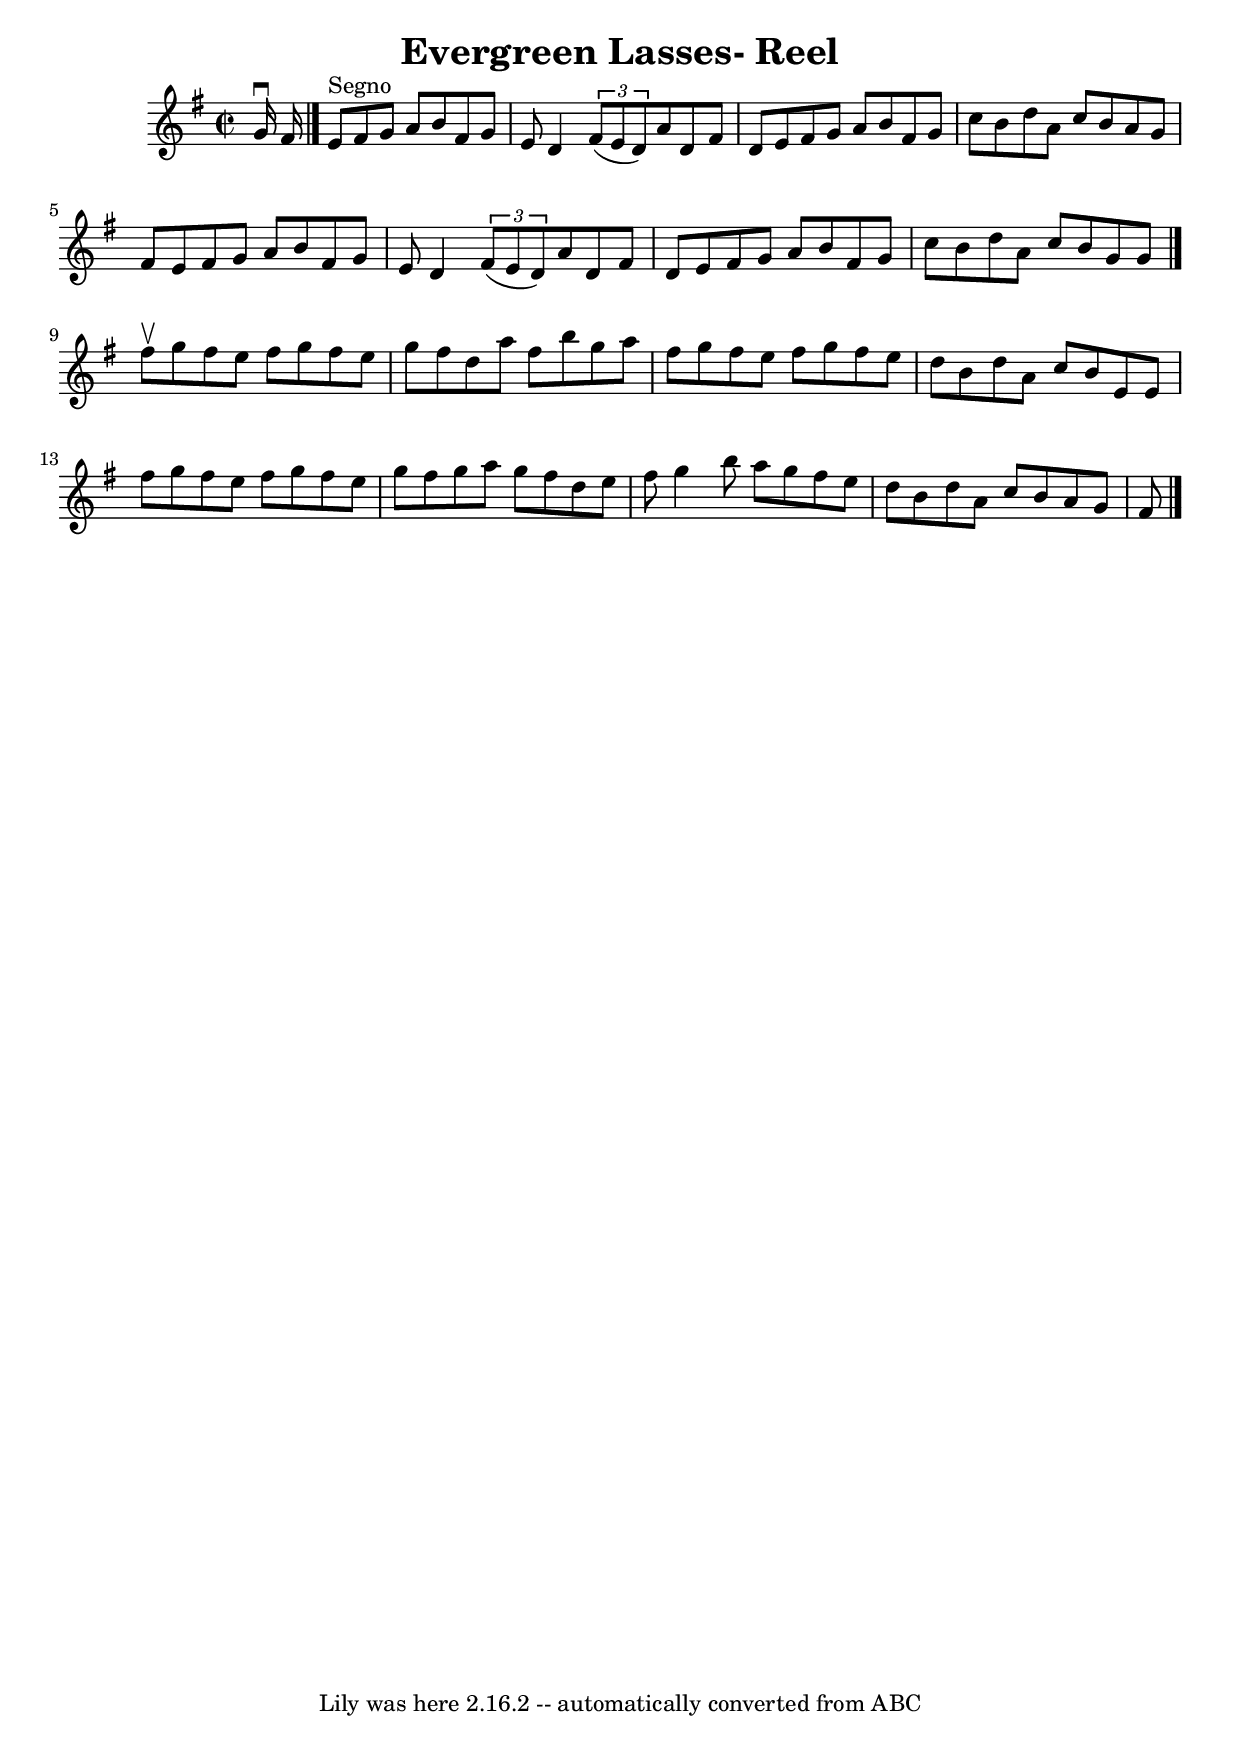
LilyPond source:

\version "2.16.2"
\include "Mammoth.ily"
\header {
  %% book = "Ryan's Mammoth Collection"
  crossRefNumber = "1"
  footnotes = "\\\\156"
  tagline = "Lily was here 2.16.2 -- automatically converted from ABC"
  title = "Evergreen Lasses- Reel"

}
voicedefault =  {


  \override Staff.TimeSignature #'style = #'C
  \time 2/2 
  \key e \minor
  g'16^\downbow fis'16    \bar "|." e'8^"Segno" fis'8 g'8 a'8 b'8 fis'8 g'8 e'8    |
  d'4  
  \times 2/3 { fis'8 (e'8 d'8) 
	     } a'8 d'8 fis'8 d'8     |
  e'8 fis'8 g'8 a'8 b'8 fis'8 g'8 c''8     |
  b'8 d''8 a'8 c''8 b'8 a'8 g'8 fis'8    |
  
  e'8 fis'8 g'8 a'8 b'8 fis'8 g'8 e'8    |
  d'4  
  \times 2/3 { fis'8 (e'8 d'8) 
	     } a'8 d'8 fis'8 d'8     |
  e'8 fis'8 g'8 a'8 b'8 fis'8 g'8 c''8     |
  b'8 d''8 a'8 c''8 b'8 g'8 g'8    \bar "|."     
  fis''8^\upbow |
  g''8 fis''8 e''8 fis''8 g''8 fis''8  
  e''8 g''8    |
  fis''8 d''8 a''8 fis''8 b''8 g''8   
  a''8 fis''8    |
  g''8 fis''8 e''8 fis''8 g''8    
  fis''8 e''8 d''8    |
  b'8 d''8 a'8 c''8 b'8 e'8   
  e'8 fis''8    |
  g''8 fis''8 e''8 fis''8 g''8    
  fis''8 e''8 g''8    |
  fis''8 g''8 a''8 g''8 fis''8   
  d''8 e''8 fis''8    |
  g''4 b''8 a''8 g''8 fis''8    
  e''8 d''8    |
  b'8 d''8 a'8 c''8 b'8 a'8 g'8    
  fis'8      \bar "|."   

}

\score{
  <<

    \context Staff="default"
    {
      \voicedefault 
      
    }

  >>
  \layout {
    
  }
  \midi {
  }

}
